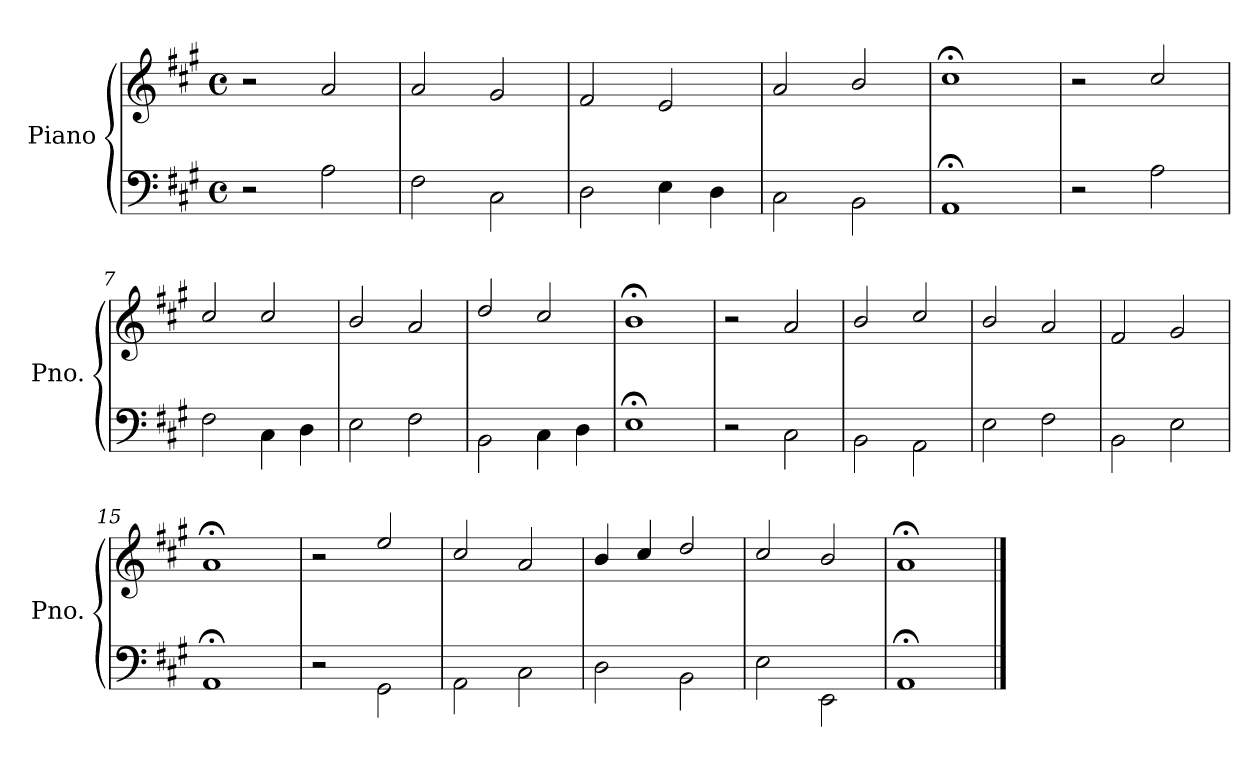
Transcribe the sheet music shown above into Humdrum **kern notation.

**kern	**kern
*part1	*part1
*staff2	*staff1
*I"Piano	*
*I'Pno.	*
*clefF4	*clefG2
*k[f#c#g#]	*k[f#c#g#]
*A:	*A:
*M4/4	*M4/4
*met(c)	*met(c)
=1	=1
2r	2r
2A\	2a/
=2	=2
2F#\	2a/
2C#\	2g#/
=3	=3
2D\	2f#/
4E\	2e/
4D\	.
=4	=4
2C#\	2a/
2BB\	2b/
=5	=5
1AA;	1cc#;<
=6	=6
2r	2r
2A\	2cc#/
=7	=7
2F#\	2cc#/
4C#\	2cc#/
4D\	.
=8	=8
2E\	2b/
2F#\	2a/
=9	=9
2BB\	2dd/
4C#\	2cc#/
4D\	.
=10	=10
1E;	1b;<
!!LO:LB:g=z
=11	=11
2r	2r
2C#\	2a/
=12	=12
2BB\	2b/
2AA\	2cc#/
=13	=13
2E\	2b/
2F#\	2a/
=14	=14
2BB\	2f#/
2E\	2g#/
=15	=15
1AA;	1a;<
=16	=16
2r	2r
2GG#\	2ee/
=17	=17
2AA\	2cc#/
2C#\	2a/
=18	=18
2D\	4b/
.	4cc#/
2BB\	2dd/
=19	=19
2E\	2cc#/
2EE\	2b/
=20	=20
1AA;	1a;<
==	==
*-	*-
